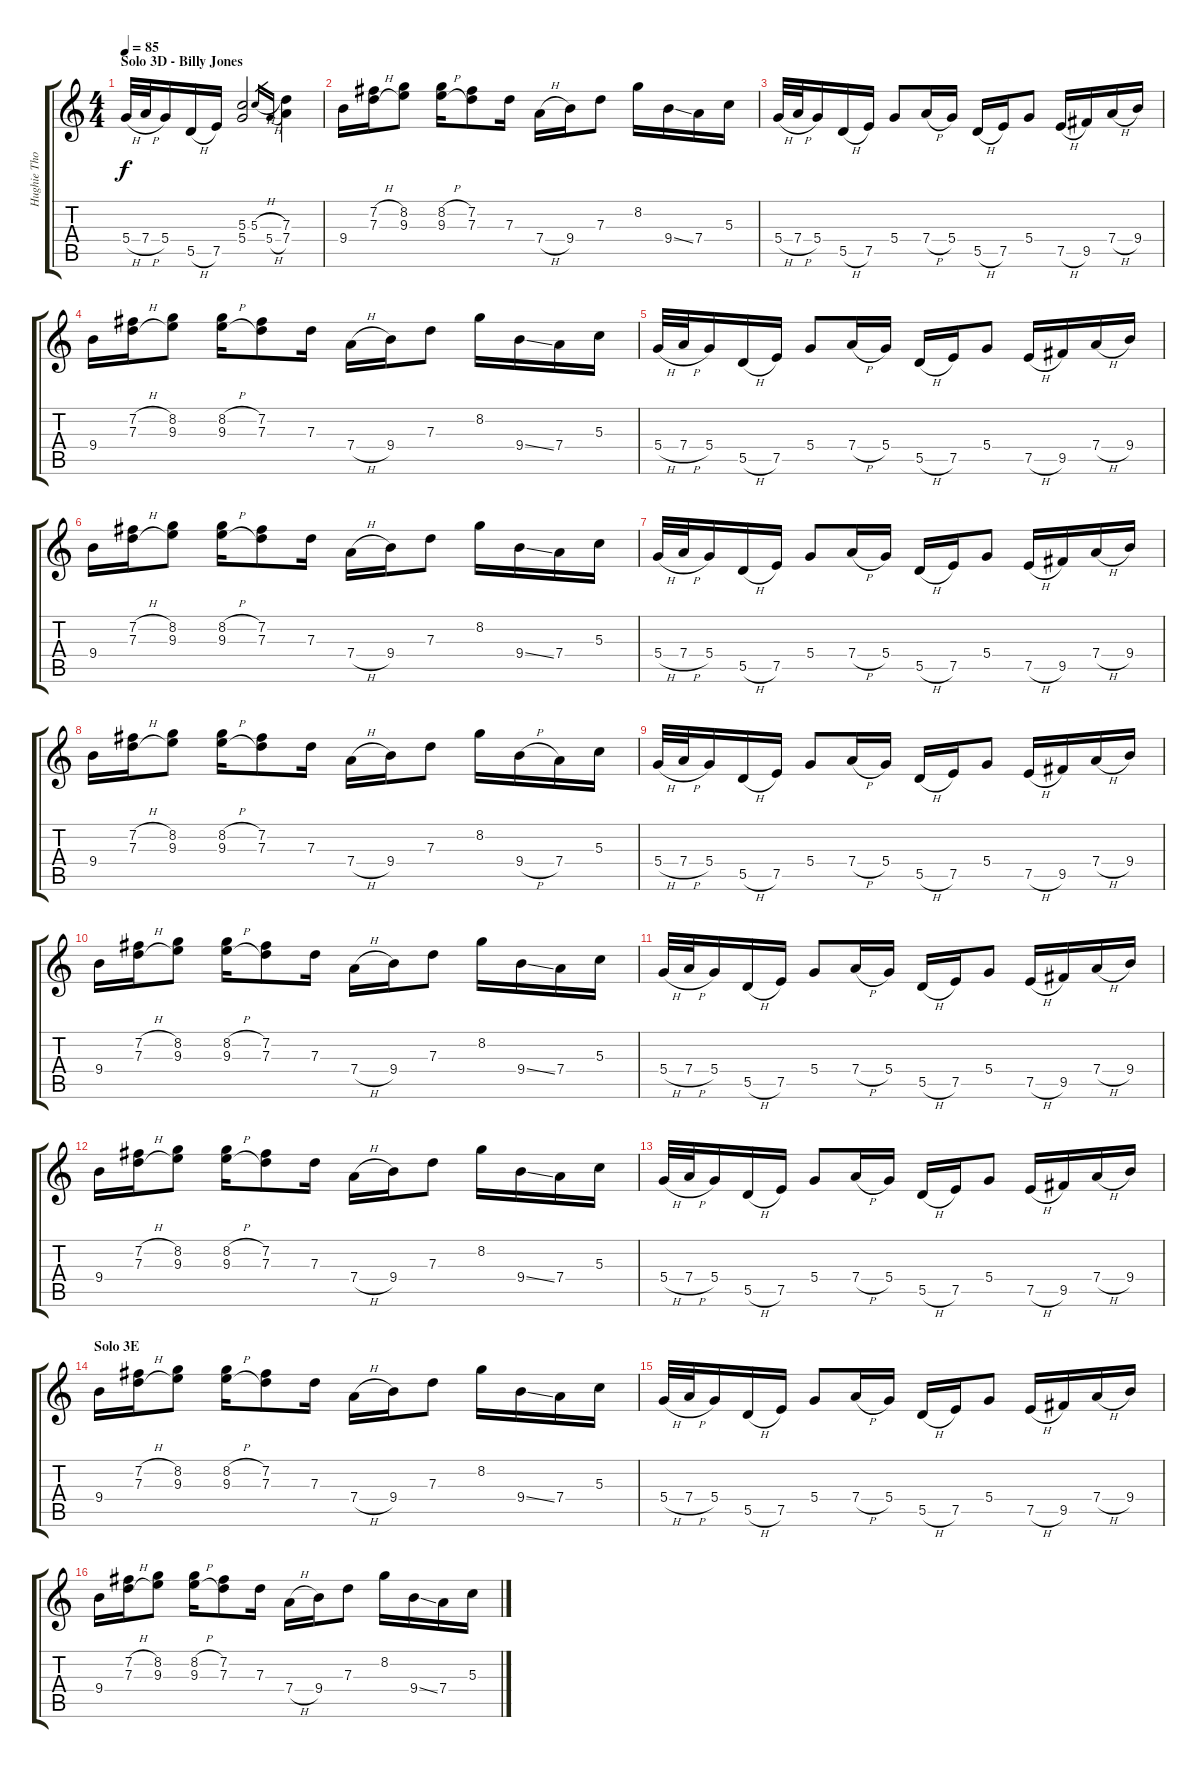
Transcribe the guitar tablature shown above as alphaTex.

\track ("Hughie Thomasson Distorted Rhythm" "Hughie Tho") {instrument overdrivenguitar}
\staff {score tabs}
\tuning (E4 B3 G3 D3 A2 E2) {hide}
\ts (4 4)
\section ("" "Solo 3D - Billy Jones")
\tempo 85
\clef g2
\ks c
5.4{h}.32{dy f} 7.4{h}.32 5.4.16 5.5{h}.16 7.5.16 (5.3 5.4).2 5.3{h}.16{gr} 5.4{h}.16{gr} (7.3 7.4).4 |
9.4.16 (7.2{h} 7.3{h}).16 (8.2 9.3).8 (8.2{h} 9.3{h}).16 (7.2 7.3).8 7.3.16 7.4{h}.16 9.4.16 7.3.8 8.2.16 9.4{ss}.16 7.4.16 5.3.16 |
5.4{h}.32 7.4{h}.32 5.4.16 5.5{h}.16 7.5.16 5.4.8 7.4{h}.16 5.4.16 5.5{h}.16 7.5.16 5.4.8 7.5{h}.16 9.5.16 7.4{h}.16 9.4.16 |
9.4.16 (7.2{h} 7.3{h}).16 (8.2 9.3).8 (8.2{h} 9.3{h}).16 (7.2 7.3).8 7.3.16 7.4{h}.16 9.4.16 7.3.8 8.2.16 9.4{ss}.16 7.4.16 5.3.16 |
5.4{h}.32 7.4{h}.32 5.4.16 5.5{h}.16 7.5.16 5.4.8 7.4{h}.16 5.4.16 5.5{h}.16 7.5.16 5.4.8 7.5{h}.16 9.5.16 7.4{h}.16 9.4.16 |
9.4.16 (7.2{h} 7.3{h}).16 (8.2 9.3).8 (8.2{h} 9.3{h}).16 (7.2 7.3).8 7.3.16 7.4{h}.16 9.4.16 7.3.8 8.2.16 9.4{ss}.16 7.4.16 5.3.16 |
5.4{h}.32 7.4{h}.32 5.4.16 5.5{h}.16 7.5.16 5.4.8 7.4{h}.16 5.4.16 5.5{h}.16 7.5.16 5.4.8 7.5{h}.16 9.5.16 7.4{h}.16 9.4.16 |
9.4.16 (7.2{h} 7.3{h}).16 (8.2 9.3).8 (8.2{h} 9.3{h}).16 (7.2 7.3).8 7.3.16 7.4{h}.16 9.4.16 7.3.8 8.2.16 9.4{h}.16 7.4.16 5.3.16 |
5.4{h}.32 7.4{h}.32 5.4.16 5.5{h}.16 7.5.16 5.4.8 7.4{h}.16 5.4.16 5.5{h}.16 7.5.16 5.4.8 7.5{h}.16 9.5.16 7.4{h}.16 9.4.16 |
9.4.16 (7.2{h} 7.3{h}).16 (8.2 9.3).8 (8.2{h} 9.3{h}).16 (7.2 7.3).8 7.3.16 7.4{h}.16 9.4.16 7.3.8 8.2.16 9.4{ss}.16 7.4.16 5.3.16 |
5.4{h}.32 7.4{h}.32 5.4.16 5.5{h}.16 7.5.16 5.4.8 7.4{h}.16 5.4.16 5.5{h}.16 7.5.16 5.4.8 7.5{h}.16 9.5.16 7.4{h}.16 9.4.16 |
9.4.16 (7.2{h} 7.3{h}).16 (8.2 9.3).8 (8.2{h} 9.3{h}).16 (7.2 7.3).8 7.3.16 7.4{h}.16 9.4.16 7.3.8 8.2.16 9.4{ss}.16 7.4.16 5.3.16 |
5.4{h}.32 7.4{h}.32 5.4.16 5.5{h}.16 7.5.16 5.4.8 7.4{h}.16 5.4.16 5.5{h}.16 7.5.16 5.4.8 7.5{h}.16 9.5.16 7.4{h}.16 9.4.16 |
\section ("" "Solo 3E")
9.4.16 (7.2{h} 7.3{h}).16 (8.2 9.3).8 (8.2{h} 9.3{h}).16 (7.2 7.3).8 7.3.16 7.4{h}.16 9.4.16 7.3.8 8.2.16 9.4{ss}.16 7.4.16 5.3.16 |
5.4{h}.32 7.4{h}.32 5.4.16 5.5{h}.16 7.5.16 5.4.8 7.4{h}.16 5.4.16 5.5{h}.16 7.5.16 5.4.8 7.5{h}.16 9.5.16 7.4{h}.16 9.4.16 |
9.4.16 (7.2{h} 7.3{h}).16 (8.2 9.3).8 (8.2{h} 9.3{h}).16 (7.2 7.3).8 7.3.16 7.4{h}.16 9.4.16 7.3.8 8.2.16 9.4{ss}.16 7.4.16 5.3.16
